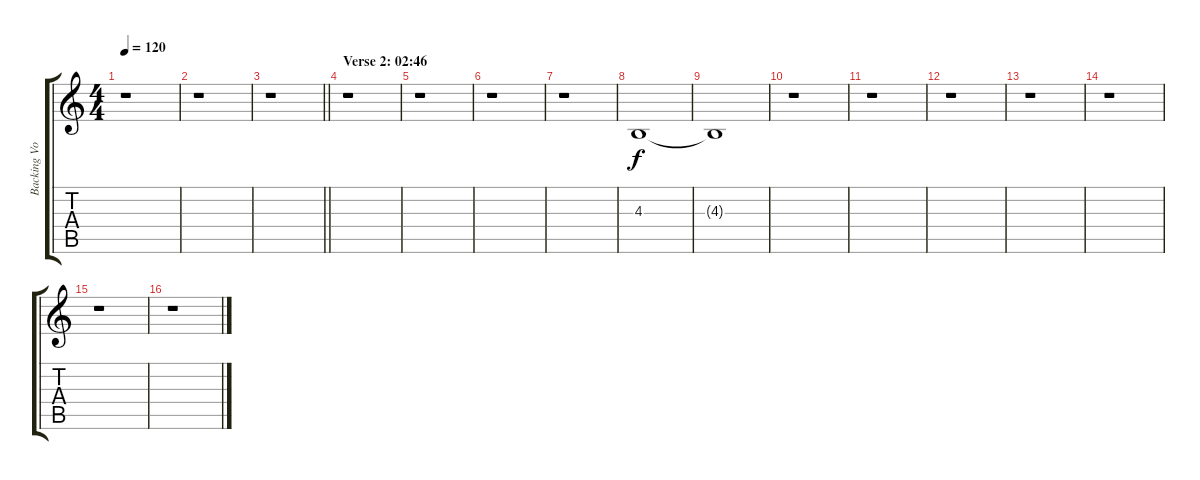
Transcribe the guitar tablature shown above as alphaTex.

\track ("Backing Vocals" "Backing Vo") {instrument lead1square}
\staff {score tabs}
\tuning (E4 B3 G3 D3 A2 E2) {hide}
\ts (4 4)
\tempo 120
\clef g2
\ks c
r.1{dy f} |
r.1 |
\barLineRight lightlight
r.1 |
\section ("" "Verse 2: 02:46")
r.1 |
r.1 |
r.1 |
r.1{volume 0} |
4.3.1{volume 14} |
4.3{t}.1{volume 0} |
r.1 |
r.1 |
r.1 |
r.1 |
r.1 |
r.1 |
r.1
